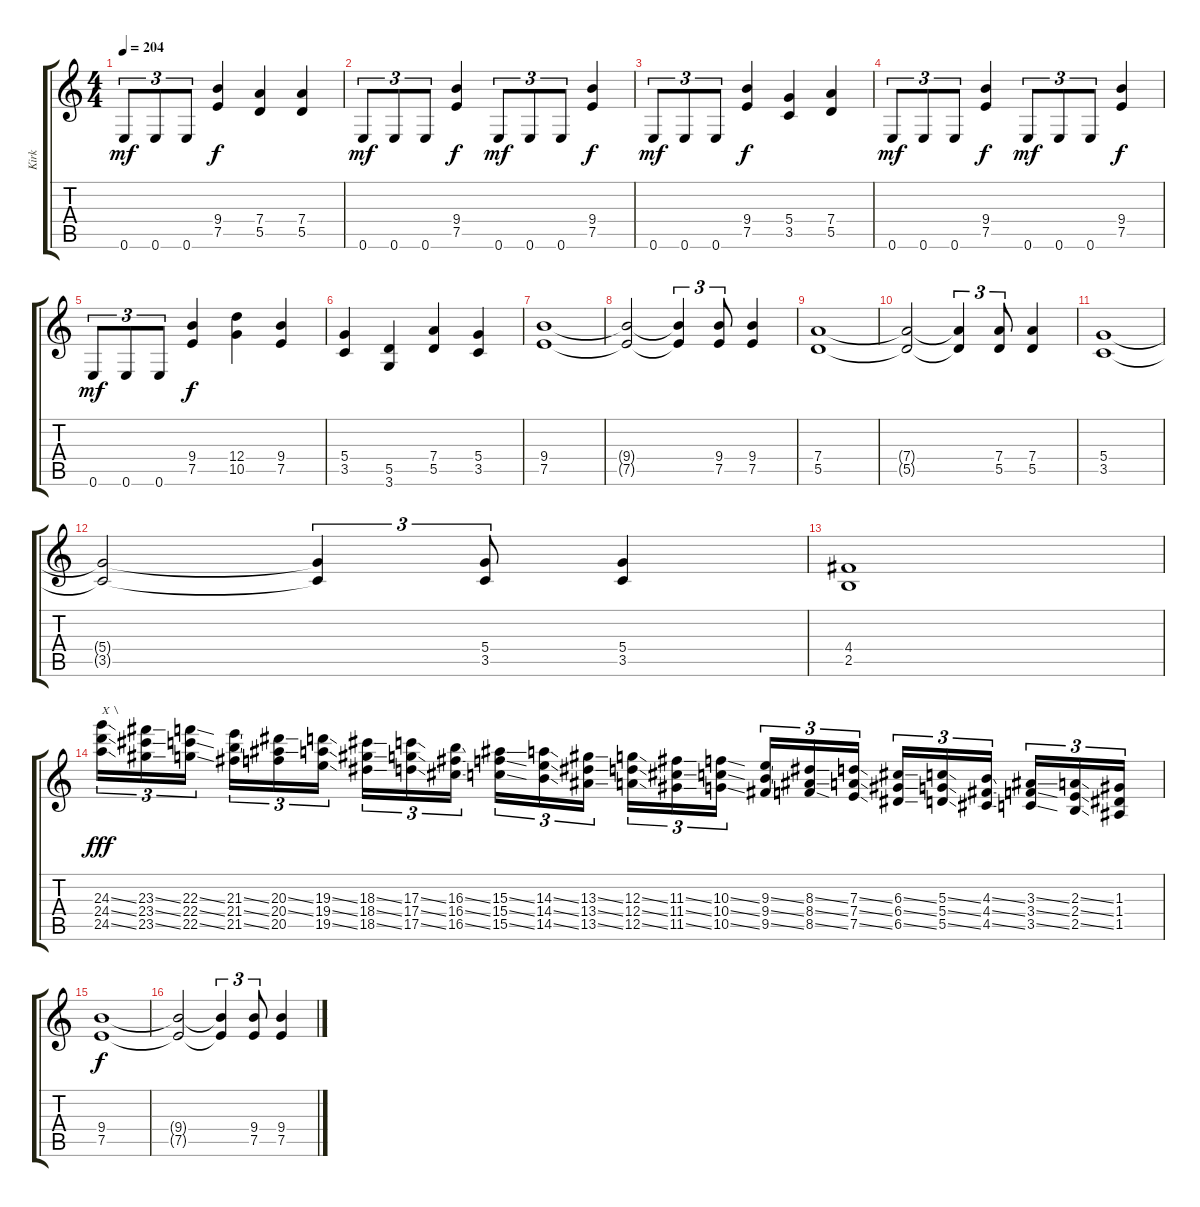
\track ("Kirk" "Kirk") {instrument distortionguitar}
\staff {score tabs}
\tuning (E4 B3 G3 D3 A2 E2) {hide}
\ts (4 4)
\tempo 204
\clef g2
\ks c
0.6.8{tu (3 2) dy mf} 0.6.8{tu (3 2)} 0.6.8{tu (3 2)} (9.4 7.5).4{dy f} (7.4 5.5).4 (7.4 5.5).4 |
0.6.8{tu (3 2) dy mf} 0.6.8{tu (3 2)} 0.6.8{tu (3 2)} (9.4 7.5).4{dy f} 0.6.8{tu (3 2) dy mf} 0.6.8{tu (3 2)} 0.6.8{tu (3 2)} (9.4 7.5).4{dy f} |
0.6.8{tu (3 2) dy mf} 0.6.8{tu (3 2)} 0.6.8{tu (3 2)} (9.4 7.5).4{dy f} (5.4 3.5).4 (7.4 5.5).4 |
0.6.8{tu (3 2) dy mf} 0.6.8{tu (3 2)} 0.6.8{tu (3 2)} (9.4 7.5).4{dy f} 0.6.8{tu (3 2) dy mf} 0.6.8{tu (3 2)} 0.6.8{tu (3 2)} (9.4 7.5).4{dy f} |
0.6.8{tu (3 2) dy mf} 0.6.8{tu (3 2)} 0.6.8{tu (3 2)} (9.4 7.5).4{dy f} (12.4 10.5).4 (9.4 7.5).4 |
(5.4 3.5).4 (5.5 3.6).4 (7.4 5.5).4 (5.4 3.5).4 |
(9.4 7.5).1 |
(9.4{t} 7.5{t}).2 (9.4{t} 7.5{t}).4{tu (3 2)} (9.4 7.5).8{tu (3 2)} (9.4 7.5).4 |
(7.4 5.5).1 |
(7.4{t} 5.5{t}).2 (7.4{t} 5.5{t}).4{tu (3 2)} (7.4 5.5).8{tu (3 2)} (7.4 5.5).4 |
(5.4 3.5).1 |
(5.4{t} 3.5{t}).2 (5.4{t} 3.5{t}).4{tu (3 2)} (5.4 3.5).8{tu (3 2)} (5.4 3.5).4 |
(4.4 2.5).1 |
(24.3{ss} 24.4{ss} 24.5{ss}).16{tu (3 2) txt "X \\" dy fff instrument guitarfretnoise} (23.3{ss} 23.4{ss} 23.5{ss}).16{tu (3 2)} (22.3{ss} 22.4{ss} 22.5{ss}).16{tu (3 2) beam splitsecondary} (21.3{ss} 21.4{ss} 21.5{ss}).16{tu (3 2)} (20.3{ss} 20.4{ss} 20.5).16{tu (3 2)} (19.3{ss} 19.4{ss} 19.5{ss}).16{tu (3 2)} (18.3{ss} 18.4{ss} 18.5{ss}).16{tu (3 2)} (17.3{ss} 17.4{ss} 17.5{ss}).16{tu (3 2)} (16.3{ss} 16.4{ss} 16.5{ss}).16{tu (3 2) beam splitsecondary} (15.3{ss} 15.4{ss} 15.5{ss}).16{tu (3 2)} (14.3{ss} 14.4{ss} 14.5{ss}).16{tu (3 2)} (13.3{ss} 13.4{ss} 13.5{ss}).16{tu (3 2)} (12.3{ss} 12.4{ss} 12.5{ss}).16{tu (3 2)} (11.3{ss} 11.4{ss} 11.5{ss}).16{tu (3 2)} (10.3{ss} 10.4{ss} 10.5{ss}).16{tu (3 2) beam splitsecondary} (9.3{ss} 9.4{ss} 9.5{ss}).16{tu (3 2)} (8.3{ss} 8.4{ss} 8.5{ss}).16{tu (3 2)} (7.3{ss} 7.4{ss} 7.5{ss}).16{tu (3 2)} (6.3{ss} 6.4{ss} 6.5{ss}).16{tu (3 2)} (5.3{ss} 5.4{ss} 5.5{ss}).16{tu (3 2)} (4.3{ss} 4.4{ss} 4.5{ss}).16{tu (3 2) beam splitsecondary} (3.3{ss} 3.4{ss} 3.5{ss}).16{tu (3 2)} (2.3{ss} 2.4{ss} 2.5{ss}).16{tu (3 2)} (1.3 1.4 1.5).16{tu (3 2)} |
(9.4 7.5).1{dy f instrument overdrivenguitar} |
(9.4{t} 7.5{t}).2 (9.4{t} 7.5{t}).4{tu (3 2)} (9.4 7.5).8{tu (3 2)} (9.4 7.5).4
